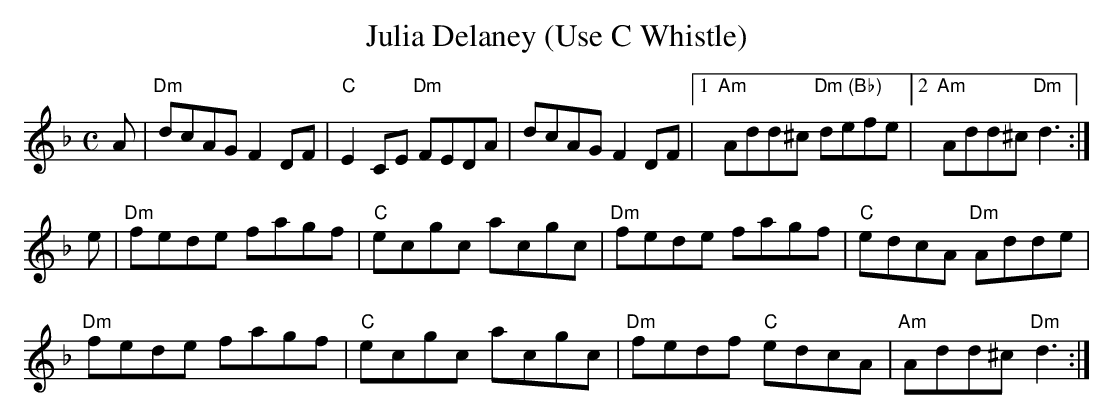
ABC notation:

X:1
T:Julia Delaney (Use C Whistle)
M:C
L:1/8
K:D Minor
A | "Dm"dcAG F2DF | "C"E2CE "Dm"FEDA | dcAG F2DF |1 "Am"Add^c "Dm (Bb)"defe |2 "Am"Add^c "Dm"d3 :|
e | "Dm"fede fagf | "C"ecgc acgc | "Dm"fede fagf | "C"edcA "Dm"Adde |
"Dm"fede fagf | "C"ecgc acgc | "Dm"fedf "C"edcA | "Am"Add^c "Dm"d3 :|
